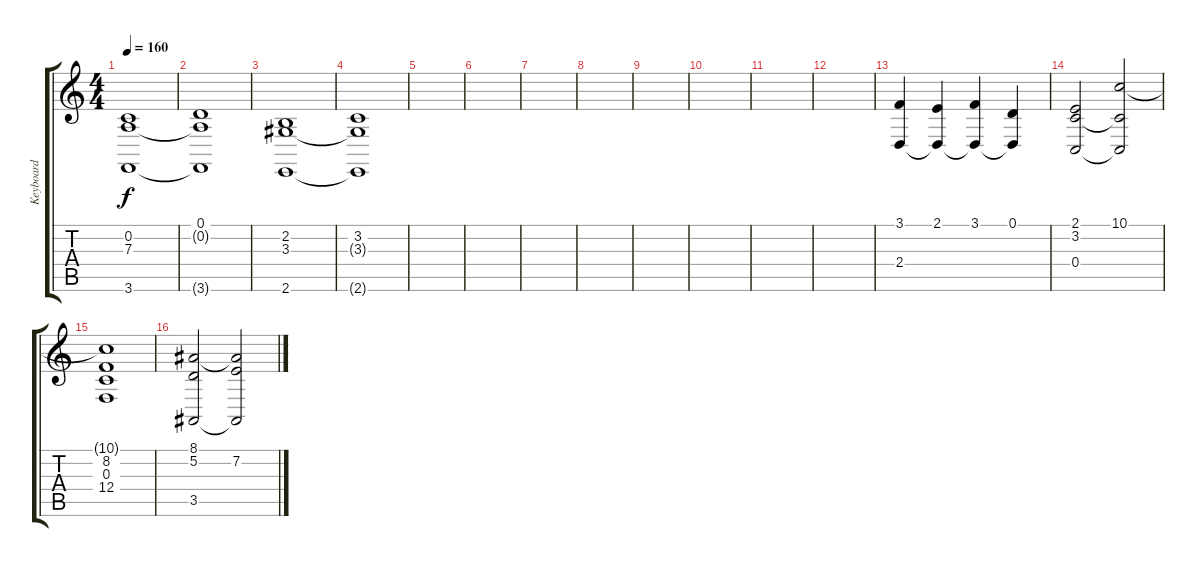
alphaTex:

\track ("Keyboard" "Keyboard") {instrument stringensemble1}
\staff {score tabs}
\tuning (D4 A3 F3 C3 G2 D2) {hide}
\ts (4 4)
\tempo 160
\clef g2
\ks c
(0.2 7.3 3.6).1{dy f} |
(0.1 0.2{t} 3.6{t}).1 |
(2.2 3.3 2.6).1 |
(3.2 3.3{t} 2.6{t}).1 |
|
|
|
|
|
|
|
|
(3.1 2.4).4 (2.1 2.4{t}).4 (3.1 2.4{t}).4 (0.1 2.4{t}).4 |
(2.1 3.2 0.4).2 (10.1 3.2{t} 0.4{t}).2 |
(10.1{t} 8.2 0.3 12.4).1 |
(8.1 5.2 3.5).2 (8.1{t} 7.2 3.5{t}).2
